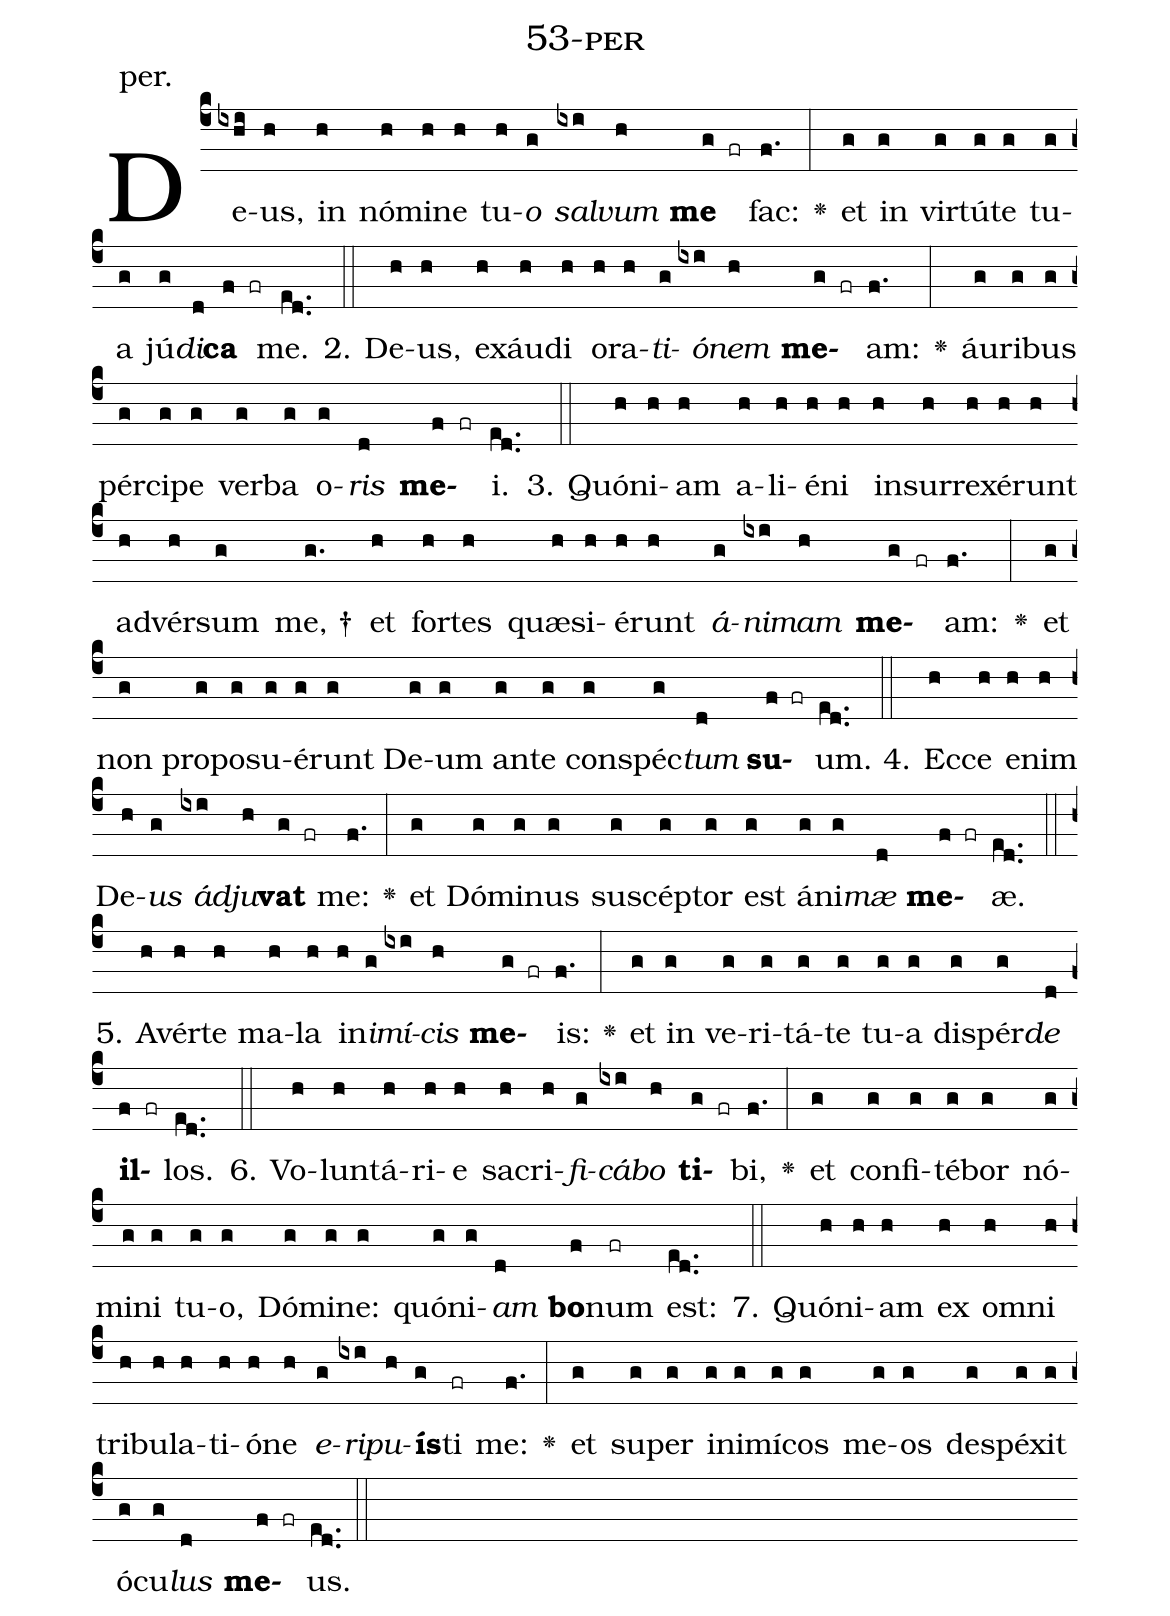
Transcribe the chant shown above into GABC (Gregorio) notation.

name: 53-per;
annotation: per.;
%%
(c4)De(ixhi)us,(h) in(h) nó(h)mi(h)ne(h) tu(h)<i>o</i>(g) <i>sal</i>(ixi)<i>vum</i>(h) <b>me</b>(g fr) fac:(f.) <v>\greheightstar</v>(:) et(g) in(g) vir(g)tú(g)te(g) tu(g)a(g) jú(g)<i>di</i>(d)<b>ca</b>(f fr) me.(ed..) (::)
2. De(h)us,(h) ex(h)áu(h)di(h) o(h)ra(h)<i>ti</i>(g)<i>ó</i>(ixi)<i>nem</i>(h) <b>me</b>(g fr)am:(f.) <v>\greheightstar</v>(:) áu(g)ri(g)bus(g) pér(g)ci(g)pe(g) ver(g)ba(g) o(g)<i>ris</i>(d) <b>me</b>(f fr)i.(ed..) (::)
3. Quón(h)i(h)am(h) a(h)li(h)é(h)ni(h) in(h)sur(h)re(h)xé(h)runt(h) ad(h)vér(h)sum(g) me, †(g.) et(h) for(h)tes(h) quæ(h)si(h)é(h)runt(h) <i>á</i>(g)<i>ni</i>(ixi)<i>mam</i>(h) <b>me</b>(g fr)am:(f.) <v>\greheightstar</v>(:) et(g) non(g) pro(g)po(g)su(g)é(g)runt(g) De(g)um(g) an(g)te(g) con(g)spéc(g)<i>tum</i>(d) <b>su</b>(f fr)um.(ed..) (::)
4. Ec(h)ce(h) e(h)nim(h) De(h)<i>us</i>(g) <i>ád</i>(ixi)<i>ju</i>(h)<b>vat</b>(g fr) me:(f.) <v>\greheightstar</v>(:) et(g) Dó(g)mi(g)nus(g) su(g)scép(g)tor(g) est(g) á(g)ni(g)<i>mæ</i>(d) <b>me</b>(f fr)æ.(ed..) (::)
5. A(h)vér(h)te(h) ma(h)la(h) in(h)<i>i</i>(g)<i>mí</i>(ixi)<i>cis</i>(h) <b>me</b>(g fr)is:(f.) <v>\greheightstar</v>(:) et(g) in(g) ve(g)ri(g)tá(g)te(g) tu(g)a(g) dis(g)pér(g)<i>de</i>(d) <b>il</b>(f fr)los.(ed..) (::)
6. Vo(h)lun(h)tá(h)ri(h)e(h) sa(h)cri(h)<i>fi</i>(g)<i>cá</i>(ixi)<i>bo</i>(h) <b>ti</b>(g fr)bi,(f.) <v>\greheightstar</v>(:) et(g) con(g)fi(g)té(g)bor(g) nó(g)mi(g)ni(g) tu(g)o,(g) Dó(g)mi(g)ne:(g) quón(g)i(g)<i>am</i>(d) <b>bo</b>(f)num(fr) est:(ed..) (::)
7. Quón(h)i(h)am(h) ex(h) om(h)ni(h) tri(h)bu(h)la(h)ti(h)ó(h)ne(h) <i>e</i>(g)<i>ri</i>(ixi)<i>pu</i>(h)<b>ís</b>(g)ti(fr) me:(f.) <v>\greheightstar</v>(:) et(g) su(g)per(g) in(g)i(g)mí(g)cos(g) me(g)os(g) de(g)spé(g)xit(g) ó(g)cu(g)<i>lus</i>(d) <b>me</b>(f fr)us.(ed..) (::)
